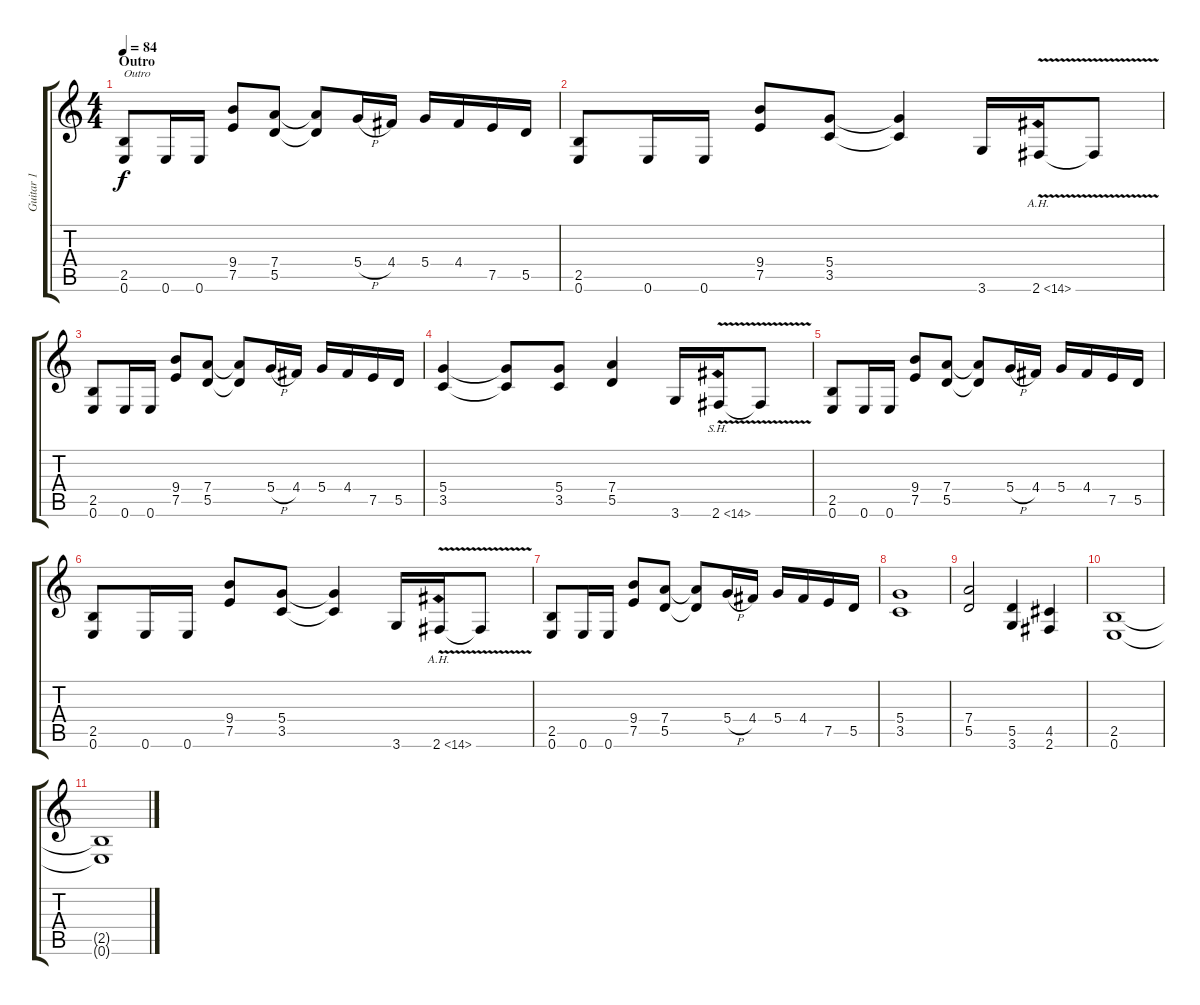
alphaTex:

\track ("Guitar 1" "Guitar 1") {instrument distortionguitar}
\staff {score tabs}
\tuning (E4 B3 G3 D3 A2 E2) {hide}
\ts (4 4)
\section ("" "Outro")
\tempo 84
\clef g2
\ks c
(2.5 0.6).8{txt "Outro" dy f} 0.6.16 0.6.16 (9.4 7.5).8 (7.4 5.5).8 (7.4{t} 5.5{t}).8 5.4{h}.16 4.4.16 5.4.16 4.4.16 7.5.16 5.5.16 |
(2.5 0.6).8 0.6.16 0.6.16 (9.4 7.5).8 (5.4 3.5).8 (5.4{t} 3.5{t}).4 3.6.16 2.6{ah 12 v}.16 2.6{t}.8 |
(2.5 0.6).8 0.6.16 0.6.16 (9.4 7.5).8 (7.4 5.5).8 (7.4{t} 5.5{t}).8 5.4{h}.16 4.4.16 5.4.16 4.4.16 7.5.16 5.5.16 |
(5.4 3.5).4 (5.4{t} 3.5{t}).8 (5.4 3.5).8 (7.4 5.5).4 3.6.16 2.6{sh 12 v}.16 2.6{t}.8 |
(2.5 0.6).8 0.6.16 0.6.16 (9.4 7.5).8 (7.4 5.5).8 (7.4{t} 5.5{t}).8 5.4{h}.16 4.4.16 5.4.16 4.4.16 7.5.16 5.5.16 |
(2.5 0.6).8 0.6.16 0.6.16 (9.4 7.5).8 (5.4 3.5).8 (5.4{t} 3.5{t}).4 3.6.16 2.6{ah 12 v}.16 2.6{t}.8 |
(2.5 0.6).8 0.6.16 0.6.16 (9.4 7.5).8 (7.4 5.5).8 (7.4{t} 5.5{t}).8 5.4{h}.16 4.4.16 5.4.16 4.4.16 7.5.16 5.5.16 |
(5.4 3.5).1 |
(7.4 5.5).2 (5.5 3.6).4 (4.5 2.6).4 |
(2.5 0.6).1 |
(2.5{t} 0.6{t}).1{volume 0}
